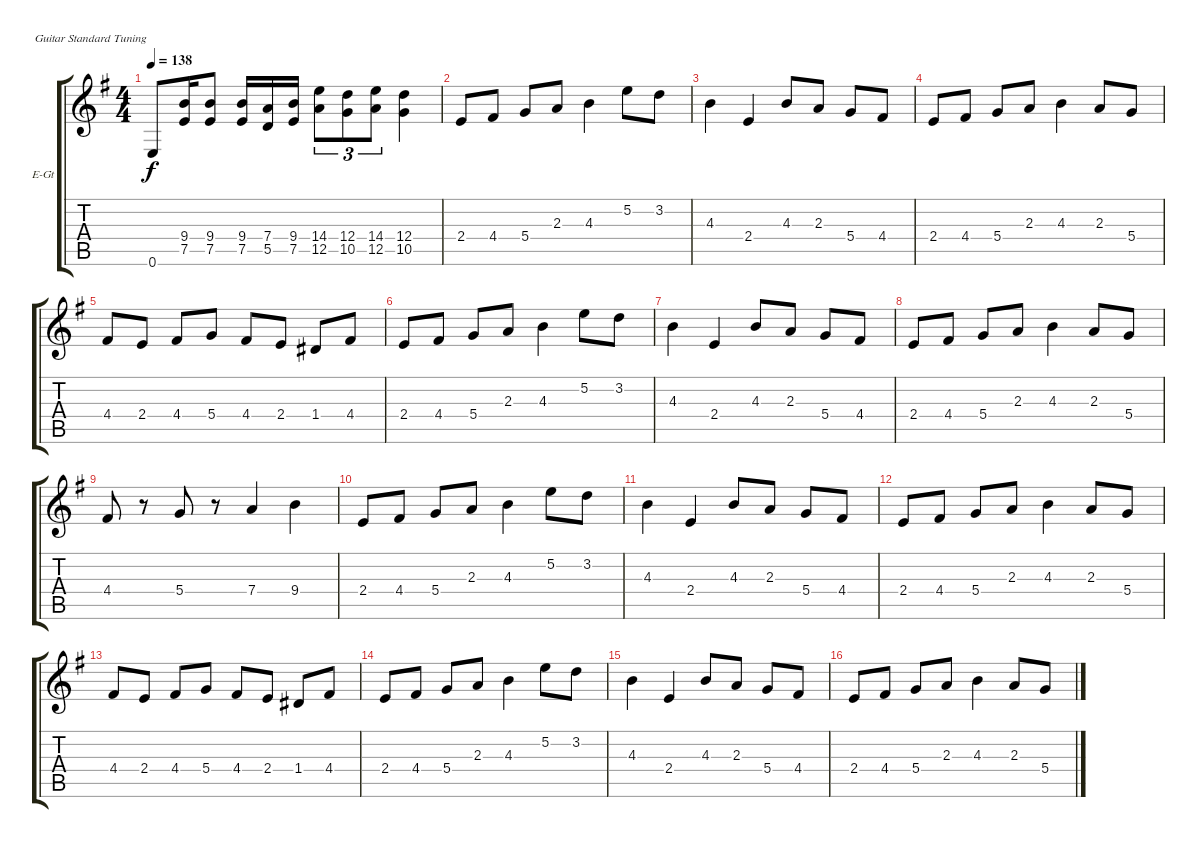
\bracketExtendMode groupsimilarinstruments
\firstSystemTrackNameOrientation horizontal
\otherSystemsTrackNameOrientation horizontal
\track ("Track 1" "E-Gt") {instrument distortionguitar}
\staff {score tabs}
\tuning (E4 B3 G3 D3 A2 E2)
\ts (4 4)
\tempo 138
\clef g2
\ks g
0.6.8{dy f} (7.5 9.4).16 (7.5 9.4).8 (7.5 9.4).16 (5.5 7.4).16 (7.5 9.4).16 (12.5 14.4).8{tu (3 2)} (10.5 12.4).8{tu (3 2)} (12.5 14.4).8{tu (3 2)} (10.5 12.4).4 |
2.4.8 4.4.8 5.4.8 2.3.8 4.3.4 5.2.8 3.2.8 |
4.3.4 2.4.4 4.3.8 2.3.8 5.4.8 4.4.8 |
2.4.8 4.4.8 5.4.8 2.3.8 4.3.4 2.3.8 5.4.8 |
4.4.8 2.4.8 4.4.8 5.4.8 4.4.8 2.4.8 1.4.8 4.4.8 |
2.4.8 4.4.8 5.4.8 2.3.8 4.3.4 5.2.8 3.2.8 |
4.3.4 2.4.4 4.3.8 2.3.8 5.4.8 4.4.8 |
2.4.8 4.4.8 5.4.8 2.3.8 4.3.4 2.3.8 5.4.8 |
4.4.8 r.8 5.4.8 r.8 7.4.4 9.4.4 |
2.4.8 4.4.8 5.4.8 2.3.8 4.3.4 5.2.8 3.2.8 |
4.3.4 2.4.4 4.3.8 2.3.8 5.4.8 4.4.8 |
2.4.8 4.4.8 5.4.8 2.3.8 4.3.4 2.3.8 5.4.8 |
4.4.8 2.4.8 4.4.8 5.4.8 4.4.8 2.4.8 1.4.8 4.4.8 |
2.4.8 4.4.8 5.4.8 2.3.8 4.3.4 5.2.8 3.2.8 |
4.3.4 2.4.4 4.3.8 2.3.8 5.4.8 4.4.8 |
2.4.8 4.4.8 5.4.8 2.3.8 4.3.4 2.3.8 5.4.8
